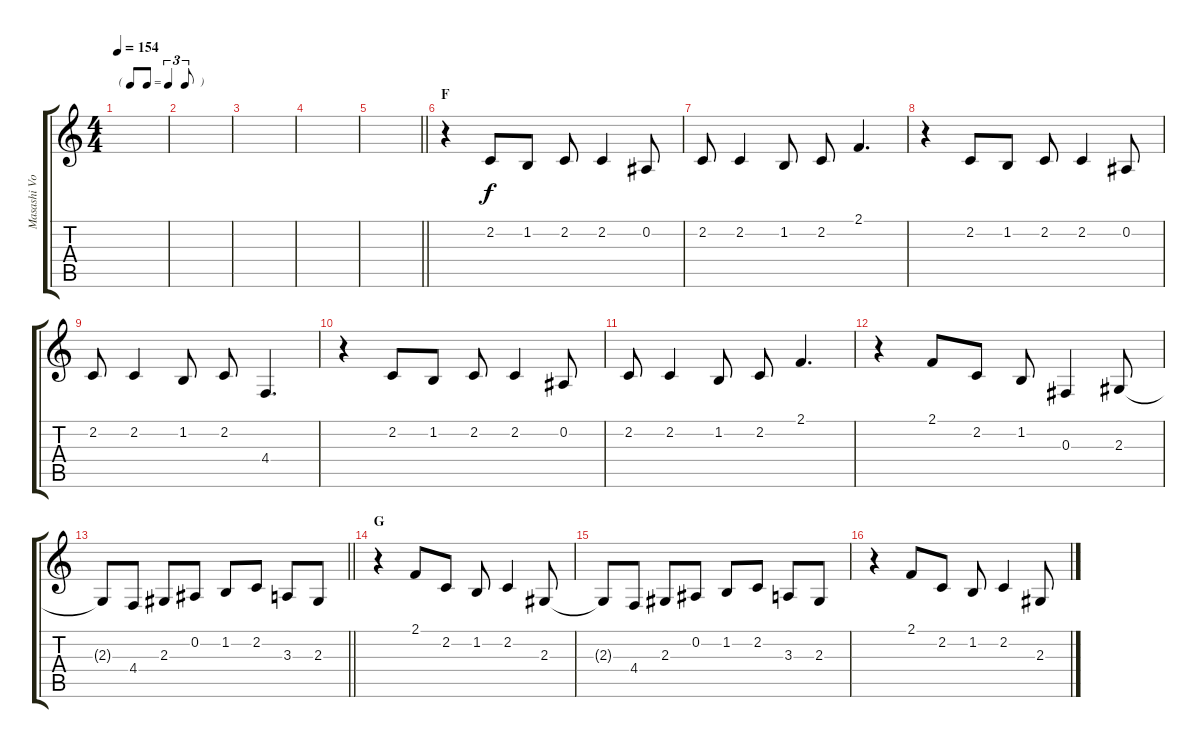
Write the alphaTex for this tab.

\track ("Masashi Vocals" "Masashi Vo") {instrument altosax}
\staff {score tabs}
\tuning (Eb4 Bb3 Gb3 Db3 Ab2 Eb2) {hide}
\ts (4 4)
\tf triplet8th
\tempo 154
\clef g2
\ks c
|
|
|
|
\barLineRight lightlight
|
\section ("" "F")
r.4 2.2.8 1.2.8 2.2.8 2.2.4 0.2.8 |
2.2.8 2.2.4 1.2.8 2.2.8 2.1.4{d} |
r.4 2.2.8 1.2.8 2.2.8 2.2.4 0.2.8 |
2.2.8 2.2.4 1.2.8 2.2.8 4.4.4{d} |
r.4 2.2.8 1.2.8 2.2.8 2.2.4 0.2.8 |
2.2.8 2.2.4 1.2.8 2.2.8 2.1.4{d} |
r.4 2.1.8 2.2.8 1.2.8 0.3.4 2.3.8 |
\barLineRight lightlight
2.3{t}.8 4.4.8 2.3.8 0.2.8 1.2.8 2.2.8 3.3.8 2.3.8 |
\section ("" "G")
r.4 2.1.8 2.2.8 1.2.8 2.2.4 2.3.8 |
2.3{t}.8 4.4.8 2.3.8 0.2.8 1.2.8 2.2.8 3.3.8 2.3.8 |
r.4 2.1.8 2.2.8 1.2.8 2.2.4 2.3.8
